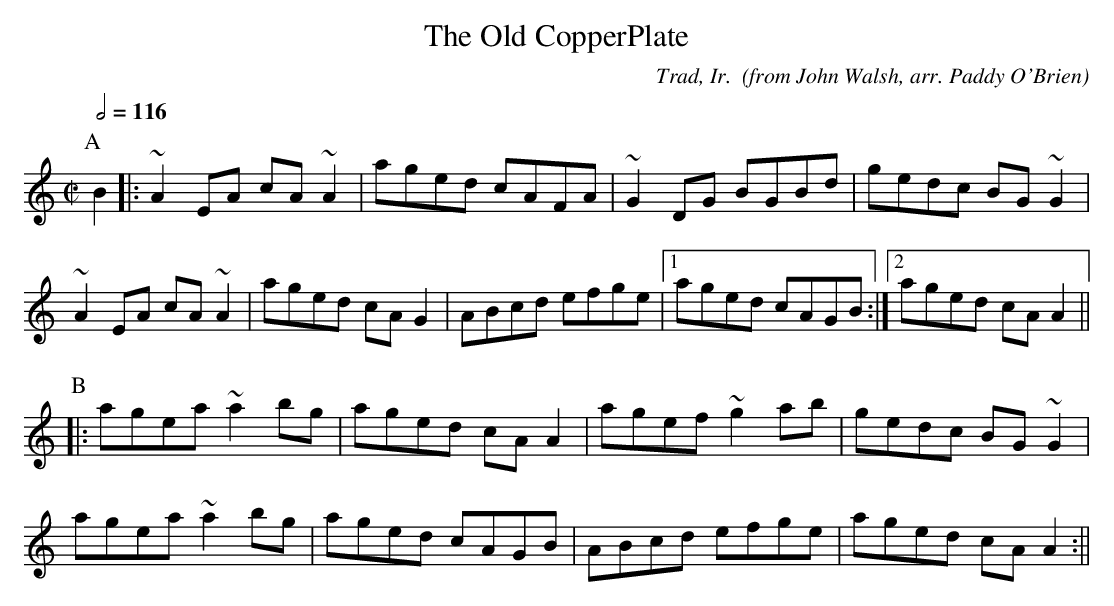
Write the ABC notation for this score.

X:1
T:The Old CopperPlate
C:Trad, Ir.  (from John Walsh, arr. Paddy O'Brien)
M:C|
L:1/8
Q:1/2=116
K:Am
P:A
 B2 |: ~A2EA cA~A2 | aged cAFA | ~G2 DG BGBd | gedc BG~G2 |
 ~A2 EA cA~A2 | aged cAG2 | ABcd efge|1 aged cAGB :|2 aged cA A2 ||
P:B
 |: agea ~a2bg | aged cAA2 | agef ~g2 ab| gedc BG~G2 |
 agea ~a2bg | aged cAGB | ABcd efge | aged cA A2 :||
